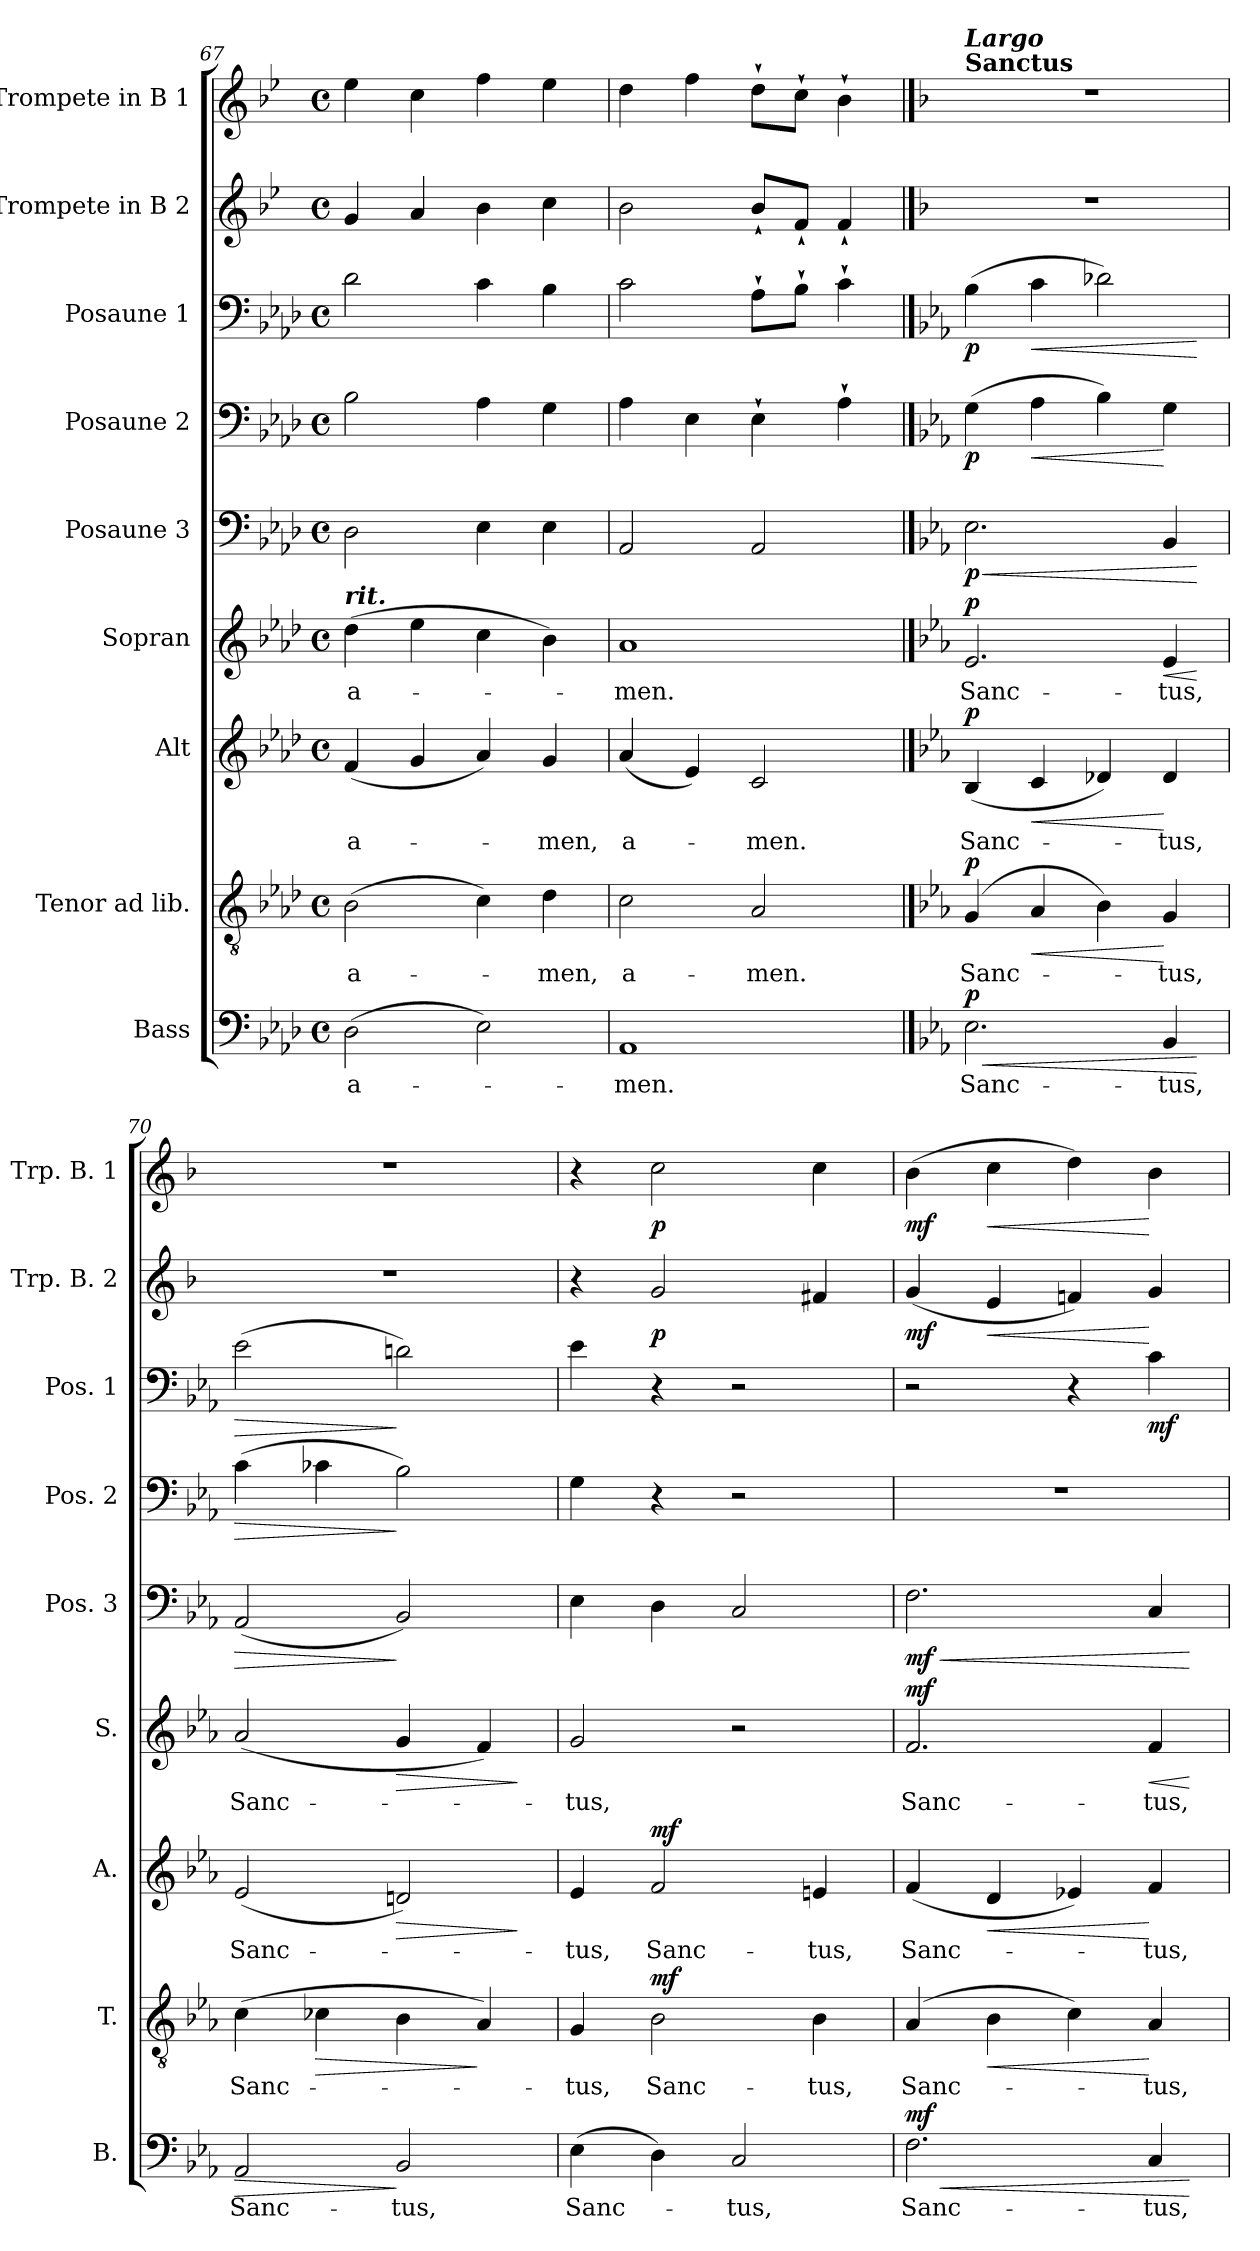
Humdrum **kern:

**kern	**text	**dynam	**kern	**text	**dynam	**kern	**text	**dynam	**kern	**text	**dynam	**kern	**dynam	**kern	**dynam	**kern	**dynam	**kern	**dynam	**kern	**dynam
*part9	*part9	*part9	*part8	*part8	*part8	*part7	*part7	*part7	*part6	*part6	*part6	*part5	*part5	*part4	*part4	*part3	*part3	*part2	*part2	*part1	*part1
*staff9	*staff9	*staff9	*staff8	*staff8	*staff8	*staff7	*staff7	*staff7	*staff6	*staff6	*staff6	*staff5	*staff5	*staff4	*staff4	*staff3	*staff3	*staff2	*staff2	*staff1	*staff1
*I"Bass	*	*	*I"Tenor ad lib.	*	*	*I"Alt	*	*	*I"Sopran	*	*	*I"Posaune 3	*	*I"Posaune 2	*	*I"Posaune 1	*	*I"Trompete in B 2	*	*I"Trompete in B 1	*
*I'B.	*	*	*I'T.	*	*	*I'A.	*	*	*I'S.	*	*	*I'Pos. 3	*	*I'Pos. 2	*	*I'Pos. 1	*	*I'Trp. B. 2	*	*I'Trp. B. 1	*
*clefF4	*	*	*clefGv2	*	*	*clefG2	*	*	*clefG2	*	*	*clefF4	*	*clefF4	*	*clefF4	*	*clefG2	*	*clefG2	*
*	*	*	*	*	*	*	*	*	*	*	*	*	*	*	*	*	*	*ITrd1c2	*	*ITrd1c2	*
*k[b-e-a-d-]	*	*	*k[b-e-a-d-]	*	*	*k[b-e-a-d-]	*	*	*k[b-e-a-d-]	*	*	*k[b-e-a-d-]	*	*k[b-e-a-d-]	*	*k[b-e-a-d-]	*	*k[b-e-a-d-]	*	*k[b-e-a-d-]	*
*A-:	*	*	*A-:	*	*	*A-:	*	*	*A-:	*	*	*A-:	*	*A-:	*	*A-:	*	*A-:	*	*A-:	*
*M4/4	*	*	*M4/4	*	*	*M4/4	*	*	*M4/4	*	*	*M4/4	*	*M4/4	*	*M4/4	*	*M4/4	*	*M4/4	*
*met(c)	*	*	*met(c)	*	*	*met(c)	*	*	*met(c)	*	*	*met(c)	*	*met(c)	*	*met(c)	*	*met(c)	*	*met(c)	*
=67	=67	=67	=67	=67	=67	=67	=67	=67	=67	=67	=67	=67	=67	=67	=67	=67	=67	=67	=67	=67	=67
!	!	!	!	!	!	!	!	!	!LO:TX:a:Bi:t=rit.	!	!	!	!	!	!	!	!	!	!	!	!
!	!LO:LY:b	!	!	!LO:LY:b	!	!	!LO:LY:b	!	!	!LO:LY:b	!	!	!	!	!	!	!	!	!	!	!
(>2D-\	a-	.	(>2B-\	a-	.	(<4f/	a-	.	(>4dd-\	a-	.	2D-\	.	2B-\	.	2d-\	.	4f/	.	4dd-\	.
.	.	.	.	.	.	4g/	.	.	4ee-\	.	.	.	.	.	.	.	.	4g/	.	4b-\	.
2E-\)	.	.	4c\)	.	.	4a-/)	.	.	4cc\	.	.	4E-\	.	4A-\	.	4c\	.	4a-\	.	4ee-\	.
!	!	!	!	!LO:LY:b	!	!	!LO:LY:b	!	!	!	!	!	!	!	!	!	!	!	!	!	!
.	.	.	4d-\	-men,	.	4g/	-men,	.	4b-\)	.	.	4E-\	.	4G\	.	4B-\	.	4b-\	.	4dd-\	.
=68	=68	=68	=68	=68	=68	=68	=68	=68	=68	=68	=68	=68	=68	=68	=68	=68	=68	=68	=68	=68	=68
!	!LO:LY:b	!	!	!LO:LY:b	!	!	!LO:LY:b	!	!	!LO:LY:b	!	!	!	!	!	!	!	!	!	!	!
1AA-	-men.	.	2c\	a-	.	(<4a-/	a-	.	1a-	-men.	.	2AA-/	.	4A-\	.	2c\	.	2a-\	.	4cc\	.
.	.	.	.	.	.	4e-/)	.	.	.	.	.	.	.	4E-\	.	.	.	.	.	4ee-\	.
!	!	!	!	!LO:LY:b	!	!	!LO:LY:b	!	!	!	!	!	!	!	!	!	!	!	!	!	!
.	.	.	2A-/	-men.	.	2c/	-men.	.	.	.	.	2AA-/	.	4E-`>\	.	8A-`>\L	.	8a-`</L	.	8cc`>\L	.
.	.	.	.	.	.	.	.	.	.	.	.	.	.	.	.	8B-`>\J	.	8e-`</J	.	8b-`>\J	.
.	.	.	.	.	.	.	.	.	.	.	.	.	.	4A-`>\	.	4c`>\	.	4e-`</	.	4a-`>\	.
!!LO:PB:g=z
==69	==69	==69	==69	==69	==69	==69	==69	==69	==69	==69	==69	==69	==69	==69	==69	==69	==69	==69	==69	==69	==69
*k[b-e-a-]	*	*	*k[b-e-a-]	*	*	*k[b-e-a-]	*	*	*k[b-e-a-]	*	*	*k[b-e-a-]	*	*k[b-e-a-]	*	*k[b-e-a-]	*	*k[b-e-a-]	*	*k[b-e-a-]	*
*E-:	*	*	*E-:	*	*	*E-:	*	*	*E-:	*	*	*E-:	*	*E-:	*	*E-:	*	*E-:	*	*E-:	*
!	!	!	!	!	!	!	!	!	!	!	!	!	!	!	!	!	!	!	!	!LO:TX:a:B:t=Sanctus	!
!	!	!	!	!	!	!	!	!	!	!	!	!	!	!	!	!	!	!	!	!LO:TX:a:Bi:t=Largo	!
!	!LO:LY:b	!LO:HP:b	!	!LO:LY:b	!	!	!LO:LY:b	!	!	!LO:LY:b	!	!	!LO:HP:b	!	!	!	!	!	!	!	!
!	!	!LO:DY:n=1:a	!	!	!LO:DY:a	!	!	!LO:DY:a	!	!	!LO:DY:a	!	!LO:DY:n=1:b	!	!LO:DY:b	!	!LO:DY:b	!	!	!	!
2.E-\	Sanc-	< p	(4G/	Sanc-	p	(4B-/	Sanc-	p	2.e-/	Sanc-	p	2.E-\	< p	(>4G\	p	(>4B-\	p	1r	.	1r	.
!	!	!	!	!	!LO:HP:b	!	!	!LO:HP:b	!	!	!	!	!	!	!LO:HP:b	!	!LO:HP:b	!	!	!	!
.	.	.	4A-/	.	<	4c/	.	<	.	.	.	.	.	4A-\	<	4c\	<	.	.	.	.
.	.	.	4B-\)	.	.	4d-X/)	.	.	.	.	.	.	.	4B-\)	.	2d-X\)	.	.	.	.	.
!	!LO:LY:b	!	!	!LO:LY:b	!	!	!LO:LY:b	!	!	!LO:LY:b	!LO:HP:b	!	!	!	!	!	!	!	!	!	!
4BB-/	-tus,	.	4G/	-tus,	[	4d-/	-tus,	[	4e-/	-tus,	<	4BB-/	.	4G\	[	.	.	.	.	.	.
.	.	[	.	.	.	.	.	.	.	.	[	.	[	.	.	.	[	.	.	.	.
=70	=70	=70	=70	=70	=70	=70	=70	=70	=70	=70	=70	=70	=70	=70	=70	=70	=70	=70	=70	=70	=70
!	!LO:LY:b	!LO:HP:b	!	!LO:LY:b	!	!	!LO:LY:b	!	!	!LO:LY:b	!	!	!LO:HP:b	!	!LO:HP:b	!	!LO:HP:b	!	!	!	!
2AA-/	Sanc-	>	(>4c\	Sanc-	.	(<2e-/	Sanc-	.	(<2a-/	Sanc-	.	(<2AA-/	>	(>4c\	>	(>2e-\	>	1r	.	1r	.
!	!	!	!	!	!LO:HP:b	!	!	!	!	!	!	!	!	!	!	!	!	!	!	!	!
.	.	.	4c-X\	.	>	.	.	.	.	.	.	.	.	4c-X\	.	.	.	.	.	.	.
!	!LO:LY:b	!	!	!	!	!	!	!LO:HP:b	!	!	!LO:HP:b	!	!	!	!	!	!	!	!	!	!
2BB-/	-tus,	]	4B-\	.	.	2dn/)	.	>	4g/	.	>	2BB-/)	]	2B-\)	]	2dn\)	]	.	.	.	.
.	.	.	4A-/)	.	]	.	.	.	4f/)	.	.	.	.	.	.	.	.	.	.	.	.
.	.	.	.	.	.	.	.	]	.	.	]	.	.	.	.	.	.	.	.	.	.
=71	=71	=71	=71	=71	=71	=71	=71	=71	=71	=71	=71	=71	=71	=71	=71	=71	=71	=71	=71	=71	=71
!	!LO:LY:b	!	!	!LO:LY:b	!	!	!LO:LY:b	!	!	!LO:LY:b	!	!	!	!	!	!	!	!	!	!	!
(>4E-\	Sanc-	.	4G/	-tus,	.	4e-/	-tus,	.	2g/	-tus,	.	4E-\	.	4G\	.	4e-\	.	4r	.	4r	.
!	!	!	!	!LO:LY:b	!LO:DY:a	!	!LO:LY:b	!LO:DY:a	!	!	!	!	!	!	!	!	!	!	!LO:DY:b	!	!LO:DY:b
4D\)	.	.	2B-\	Sanc-	mf	2f/	Sanc-	mf	.	.	.	4D\	.	4r	.	4r	.	2f/	p	2b-\	p
!	!LO:LY:b	!	!	!	!	!	!	!	!	!	!	!	!	!	!	!	!	!	!	!	!
2C/	-tus,	.	.	.	.	.	.	.	2r	.	.	2C/	.	2r	.	2r	.	.	.	.	.
!	!	!	!	!LO:LY:b	!	!	!LO:LY:b	!	!	!	!	!	!	!	!	!	!	!	!	!	!
.	.	.	4B-\	-tus,	.	4en/	-tus,	.	.	.	.	.	.	.	.	.	.	4en/	.	4b-\	.
=72	=72	=72	=72	=72	=72	=72	=72	=72	=72	=72	=72	=72	=72	=72	=72	=72	=72	=72	=72	=72	=72
!	!LO:LY:b	!LO:HP:b	!	!LO:LY:b	!	!	!LO:LY:b	!	!	!LO:LY:b	!	!	!LO:HP:b	!	!	!	!	!	!	!	!
!	!	!LO:DY:n=1:a	!	!	!	!	!	!	!	!	!LO:DY:a	!	!LO:DY:n=1:b	!	!	!	!	!	!LO:DY:b	!	!LO:DY:b
2.F\	Sanc-	< mf	(4A-/	Sanc-	.	(<4f/	Sanc-	.	2.f/	Sanc-	mf	2.F\	< mf	1r	.	2r	.	(<4f/	mf	(>4a-\	mf
!	!	!	!	!	!LO:HP:b	!	!	!LO:HP:b	!	!	!	!	!	!	!	!	!	!	!LO:HP:b	!	!LO:HP:b
.	.	.	4B-\	.	<	4d/	.	<	.	.	.	.	.	.	.	.	.	4d/	<	4b-\	<
.	.	.	4c\)	.	.	4e-X/)	.	.	.	.	.	.	.	.	.	4r	.	4e-X/)	.	4cc\)	.
!	!LO:LY:b	!	!	!LO:LY:b	!	!	!LO:LY:b	!	!	!LO:LY:b	!LO:HP:b	!	!	!	!	!	!LO:DY:b	!	!	!	!
4C/	-tus,	.	4A-/	-tus,	[	4f/	-tus,	[	4f/	-tus,	<	4C/	.	.	.	4c\	mf	4f/	[	4a-\	[
.	.	[	.	.	.	.	.	.	.	.	[	.	[	.	.	.	.	.	.	.	.
=	=	=	=	=	=	=	=	=	=	=	=	=	=	=	=	=	=	=	=	=	=
*-	*-	*-	*-	*-	*-	*-	*-	*-	*-	*-	*-	*-	*-	*-	*-	*-	*-	*-	*-	*-	*-
